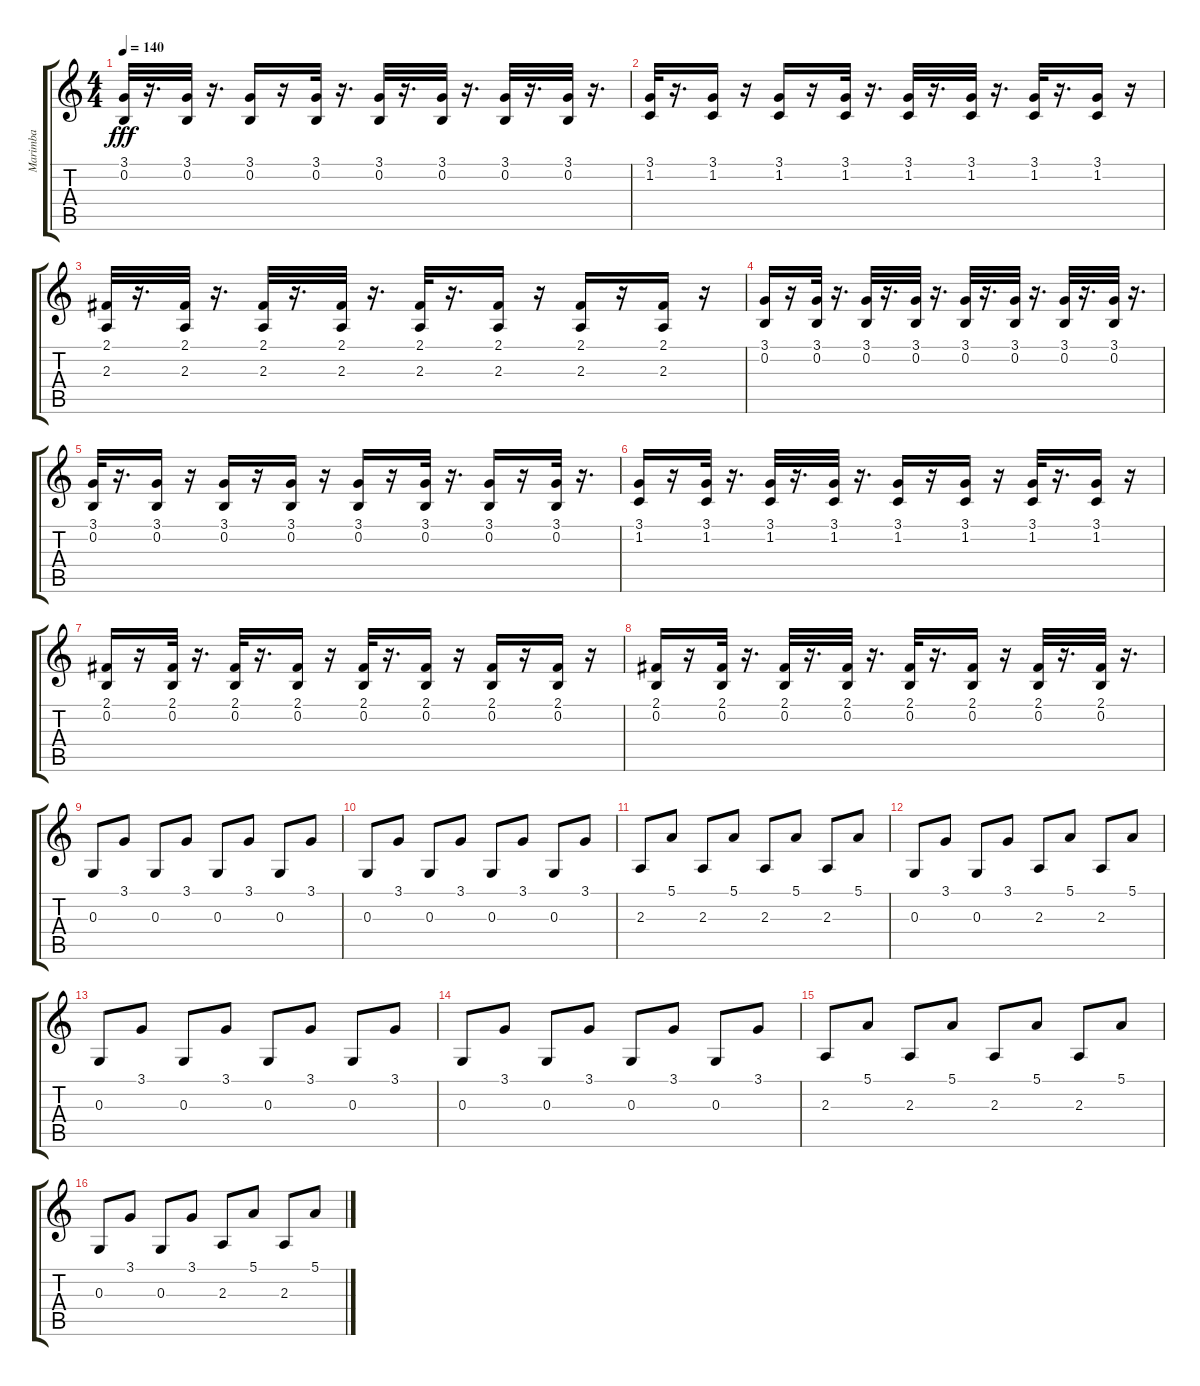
\track ("Marimba" "Marimba") {instrument marimba}
\staff {score tabs}
\tuning (E4 B3 G3 D3 A2 E2) {hide}
\ts (4 4)
\tempo 140
\clef g2
\ks c
(3.1 0.2).32{dy fff} r.16{d} (3.1 0.2).32 r.16{d} (3.1 0.2).16 r.16 (3.1 0.2).32 r.16{d} (3.1 0.2).32 r.16{d} (3.1 0.2).32 r.16{d} (3.1 0.2).32 r.16{d} (3.1 0.2).32 r.16{d} |
(3.1 1.2).32 r.16{d} (3.1 1.2).16 r.16 (3.1 1.2).16 r.16 (3.1 1.2).32 r.16{d} (3.1 1.2).32 r.16{d} (3.1 1.2).32 r.16{d} (3.1 1.2).32 r.16{d} (3.1 1.2).16 r.16 |
(2.1 2.3).32 r.16{d} (2.1 2.3).32 r.16{d} (2.1 2.3).32 r.16{d} (2.1 2.3).32 r.16{d} (2.1 2.3).32 r.16{d} (2.1 2.3).16 r.16 (2.1 2.3).16 r.16 (2.1 2.3).16 r.16 |
(3.1 0.2).16 r.16 (3.1 0.2).32 r.16{d} (3.1 0.2).32 r.16{d} (3.1 0.2).32 r.16{d} (3.1 0.2).32 r.16{d} (3.1 0.2).32 r.16{d} (3.1 0.2).32 r.16{d} (3.1 0.2).32 r.16{d} |
(3.1 0.2).32 r.16{d} (3.1 0.2).16 r.16 (3.1 0.2).16 r.16 (3.1 0.2).16 r.16 (3.1 0.2).16 r.16 (3.1 0.2).32 r.16{d} (3.1 0.2).16 r.16 (3.1 0.2).32 r.16{d} |
(3.1 1.2).16 r.16 (3.1 1.2).32 r.16{d} (3.1 1.2).32 r.16{d} (3.1 1.2).32 r.16{d} (3.1 1.2).16 r.16 (3.1 1.2).16 r.16 (3.1 1.2).32 r.16{d} (3.1 1.2).16 r.16 |
(2.1 0.2).16 r.16 (2.1 0.2).32 r.16{d} (2.1 0.2).32 r.16{d} (2.1 0.2).16 r.16 (2.1 0.2).32 r.16{d} (2.1 0.2).16 r.16 (2.1 0.2).16 r.16 (2.1 0.2).16 r.16 |
(2.1 0.2).16 r.16 (2.1 0.2).32 r.16{d} (2.1 0.2).32 r.16{d} (2.1 0.2).32 r.16{d} (2.1 0.2).32 r.16{d} (2.1 0.2).16 r.16 (2.1 0.2).32 r.16{d} (2.1 0.2).32 r.16{d} |
0.3.8 3.1.8 0.3.8 3.1.8 0.3.8 3.1.8 0.3.8 3.1.8 |
0.3.8 3.1.8 0.3.8 3.1.8 0.3.8 3.1.8 0.3.8 3.1.8 |
2.3.8 5.1.8 2.3.8 5.1.8 2.3.8 5.1.8 2.3.8 5.1.8 |
0.3.8 3.1.8 0.3.8 3.1.8 2.3.8 5.1.8 2.3.8 5.1.8 |
0.3.8 3.1.8 0.3.8 3.1.8 0.3.8 3.1.8 0.3.8 3.1.8 |
0.3.8 3.1.8 0.3.8 3.1.8 0.3.8 3.1.8 0.3.8 3.1.8 |
2.3.8 5.1.8 2.3.8 5.1.8 2.3.8 5.1.8 2.3.8 5.1.8 |
0.3.8 3.1.8 0.3.8 3.1.8 2.3.8 5.1.8 2.3.8 5.1.8
